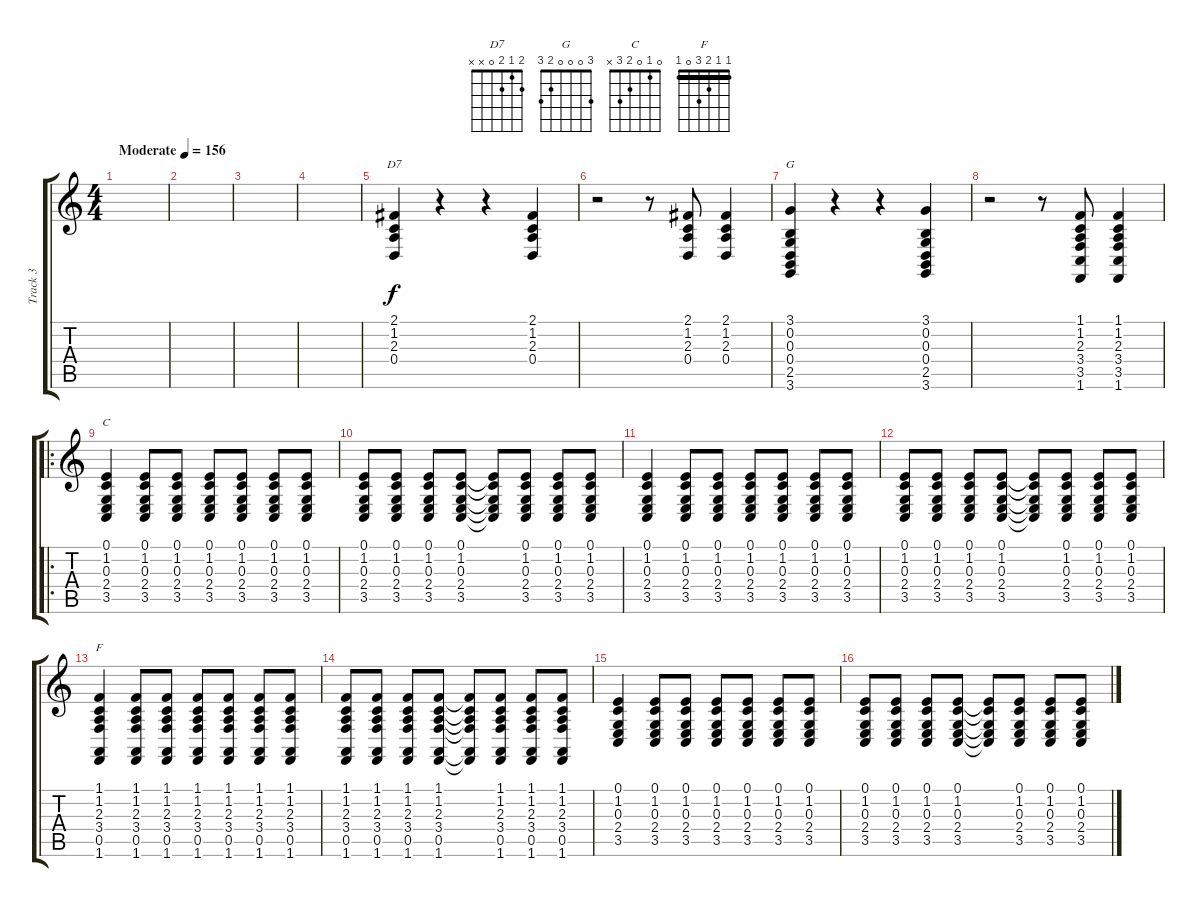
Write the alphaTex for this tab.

\track ("Track 3" "Track 3") {instrument acousticgrandpiano}
\staff {score tabs}
\tuning (E4 B3 G3 D3 A2 E2) {hide}
\chord ("D7" 2 1 2 0 x x)
\chord ("G" 3 0 0 0 2 3)
\chord ("C" 0 1 0 2 3 x)
\chord ("F" 1 1 2 3 0 1) {barre 1}
\ts (4 4)
\tempo (156 "Moderate")
\clef g2
\ks c
|
|
|
|
(2.1 1.2 2.3 0.4).4{ch "D7"} r.4 r.4 (2.1 1.2 2.3 0.4).4 |
r.2 r.8 (2.1 1.2 2.3 0.4).8 (2.1 1.2 2.3 0.4).4 |
(3.1 0.2 0.3 0.4 2.5 3.6).4{ch "G"} r.4 r.4 (3.1 0.2 0.3 0.4 2.5 3.6).4 |
r.2 r.8 (1.1 1.2 2.3 3.4 3.5 1.6).8 (1.1 1.2 2.3 3.4 3.5 1.6).4 |
\ro
(0.1 1.2 0.3 2.4 3.5).4{ch "C"} (0.1 1.2 0.3 2.4 3.5).8 (0.1 1.2 0.3 2.4 3.5).8 (0.1 1.2 0.3 2.4 3.5).8 (0.1 1.2 0.3 2.4 3.5).8 (0.1 1.2 0.3 2.4 3.5).8 (0.1 1.2 0.3 2.4 3.5).8 |
(0.1 1.2 0.3 2.4 3.5).8 (0.1 1.2 0.3 2.4 3.5).8 (0.1 1.2 0.3 2.4 3.5).8 (0.1 1.2 0.3 2.4 3.5).8 (0.1{t} 1.2{t} 0.3{t} 2.4{t} 3.5{t}).8 (0.1 1.2 0.3 2.4 3.5).8 (0.1 1.2 0.3 2.4 3.5).8 (0.1 1.2 0.3 2.4 3.5).8 |
(0.1 1.2 0.3 2.4 3.5).4 (0.1 1.2 0.3 2.4 3.5).8 (0.1 1.2 0.3 2.4 3.5).8 (0.1 1.2 0.3 2.4 3.5).8 (0.1 1.2 0.3 2.4 3.5).8 (0.1 1.2 0.3 2.4 3.5).8 (0.1 1.2 0.3 2.4 3.5).8 |
(0.1 1.2 0.3 2.4 3.5).8 (0.1 1.2 0.3 2.4 3.5).8 (0.1 1.2 0.3 2.4 3.5).8 (0.1 1.2 0.3 2.4 3.5).8 (0.1{t} 1.2{t} 0.3{t} 2.4{t} 3.5{t}).8 (0.1 1.2 0.3 2.4 3.5).8 (0.1 1.2 0.3 2.4 3.5).8 (0.1 1.2 0.3 2.4 3.5).8 |
(1.1 1.2 2.3 3.4 0.5 1.6).4{ch "F"} (1.1 1.2 2.3 3.4 0.5 1.6).8 (1.1 1.2 2.3 3.4 0.5 1.6).8 (1.1 1.2 2.3 3.4 0.5 1.6).8 (1.1 1.2 2.3 3.4 0.5 1.6).8 (1.1 1.2 2.3 3.4 0.5 1.6).8 (1.1 1.2 2.3 3.4 0.5 1.6).8 |
(1.1 1.2 2.3 3.4 0.5 1.6).8 (1.1 1.2 2.3 3.4 0.5 1.6).8 (1.1 1.2 2.3 3.4 0.5 1.6).8 (1.1 1.2 2.3 3.4 0.5 1.6).8 (1.1{t} 1.2{t} 2.3{t} 3.4{t} 0.5{t} 1.6{t}).8 (1.1 1.2 2.3 3.4 0.5 1.6).8 (1.1 1.2 2.3 3.4 0.5 1.6).8 (1.1 1.2 2.3 3.4 0.5 1.6).8 |
(0.1 1.2 0.3 2.4 3.5).4 (0.1 1.2 0.3 2.4 3.5).8 (0.1 1.2 0.3 2.4 3.5).8 (0.1 1.2 0.3 2.4 3.5).8 (0.1 1.2 0.3 2.4 3.5).8 (0.1 1.2 0.3 2.4 3.5).8 (0.1 1.2 0.3 2.4 3.5).8 |
(0.1 1.2 0.3 2.4 3.5).8 (0.1 1.2 0.3 2.4 3.5).8 (0.1 1.2 0.3 2.4 3.5).8 (0.1 1.2 0.3 2.4 3.5).8 (0.1{t} 1.2{t} 0.3{t} 2.4{t} 3.5{t}).8 (0.1 1.2 0.3 2.4 3.5).8 (0.1 1.2 0.3 2.4 3.5).8 (0.1 1.2 0.3 2.4 3.5).8
